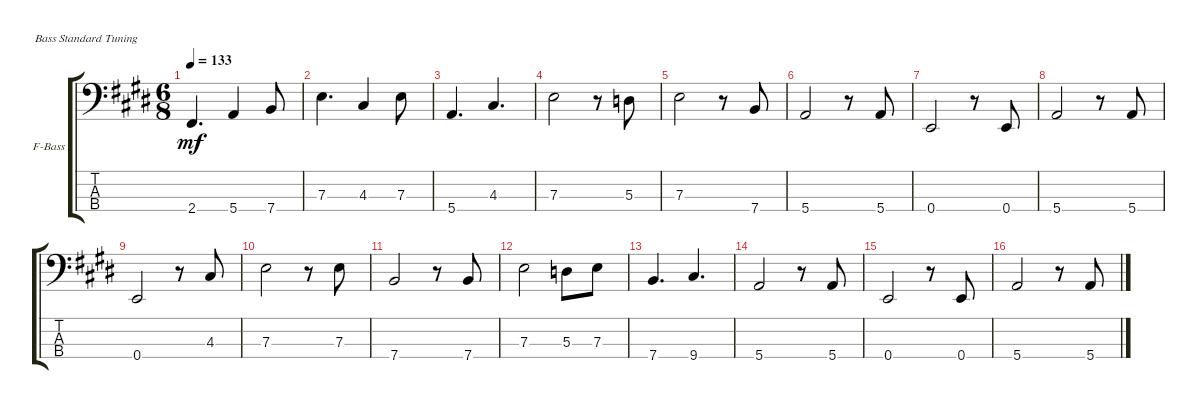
\defaultSystemsLayout 4
\bracketExtendMode groupsimilarinstruments
\firstSystemTrackNameOrientation horizontal
\otherSystemsTrackNameOrientation horizontal
\track ("Fretless Bass" "F-Bass") {instrument fretlessbass}
\staff {score tabs}
\tuning (G2 D2 A1 E1)
\ts (6 8)
\tempo 133
\clef f4
\scale
0.333333
\ks e
2.4.4{d dy mf} 5.4.4 7.4.8 |
\scale
0.333333 7.3.4{d} 4.3.4 7.3.8 |
\scale
0.333333 5.4.4{d} 4.3.4{d} |
\scale
0.333333 7.3.2 r.8 5.3.8 |
\scale
0.333333 7.3.2 r.8 7.4.8 |
\scale
0.333333 5.4.2 r.8 5.4.8 |
\scale
0.333333 0.4.2 r.8 0.4.8 |
\scale
0.333333 5.4.2 r.8 5.4.8 |
\scale
0.333333 0.4.2 r.8 4.3.8 |
\scale
0.333333 7.3.2 r.8 7.3.8 |
\scale
0.333333 7.4.2 r.8 7.4.8 |
\scale
0.333333 7.3.2 5.3.8 7.3.8 |
\scale
0.333333 7.4.4{d} 9.4.4{d} |
\scale
0.333333 5.4.2 r.8 5.4.8 |
\scale
0.333333 0.4.2 r.8 0.4.8 |
\scale
0.333333 5.4.2 r.8 5.4.8
